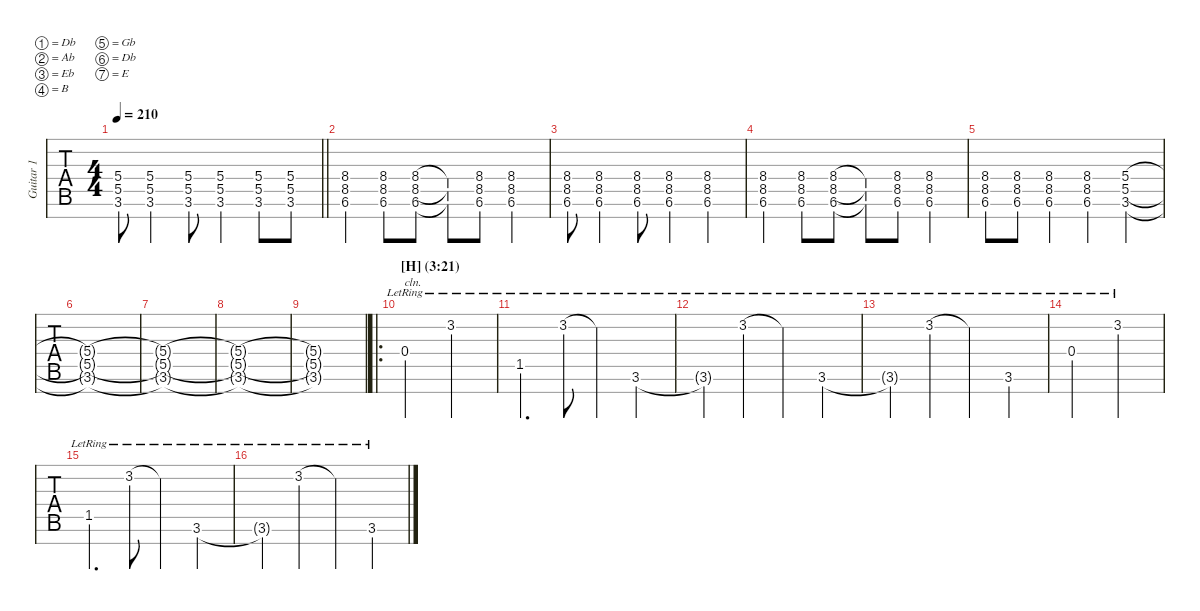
\defaultSystemsLayout 4
\hideDynamics
\bracketExtendMode nobrackets
\multiTrackTrackNamePolicy allsystems
\firstSystemTrackNameMode fullname
\otherSystemsTrackNameMode fullname
\track ("Guitar 1" "Gtr. 1") {solo instrument overdrivenguitar}
\staff {tabs}
\tuning (Db4 Ab3 Eb3 B2 Gb2 Db2 E1)
\ts (4 4)
\tempo 210
\clef g2
\barLineRight lightlight
\ks c
(3.6 5.5 5.4).8{dy mf} (3.6 5.5 5.4).4 (3.6 5.5 5.4).8 (3.6 5.5 5.4).4 (3.6 5.5 5.4).8 (3.6 5.5 5.4).8 |
(6.6 8.5 8.4).4 (6.6 8.5 8.4).8 (6.6 8.5 8.4).8 (6.6{t} 8.5{t} 8.4{t}).8 (6.6 8.5 8.4).8 (6.6 8.5 8.4).4 |
(6.6 8.5 8.4).8 (6.6 8.5 8.4).4 (6.6 8.5 8.4).8 (6.6 8.5 8.4).4 (6.6 8.5 8.4).4 |
(6.6 8.5 8.4).4 (6.6 8.5 8.4).8 (6.6 8.5 8.4).8 (6.6{t} 8.5{t} 8.4{t}).8 (6.6 8.5 8.4).8 (6.6 8.5 8.4).4 |
(6.6 8.5 8.4).8 (6.6 8.5 8.4).8 (6.6 8.5 8.4).4 (6.6 8.5 8.4).4 (3.6 5.5 5.4).4 |
(3.6{t} 5.5{t} 5.4{t}).1 |
(3.6{t} 5.5{t} 5.4{t}).1 |
(3.6{t} 5.5{t} 5.4{t}).1 |
(3.6{t} 5.4{t} 5.5{t}).1 |
\ro
\section ("" "[H] (3:21)")
0.4{lr}.2{txt "cln."} 3.2{lr}.2 |
1.5{lr}.4{d} 3.2{lr}.8 3.2{lr t}.4 3.6{lr}.4 |
3.6{lr t}.4 3.2{lr}.4 3.2{lr t}.4 3.6{lr}.4 |
3.6{lr t}.4 3.2{lr}.4 3.2{lr t}.4 3.6{lr}.4 |
0.4{lr}.2 3.2{lr}.2 |
1.5{lr}.4{d} 3.2{lr}.8 3.2{lr t}.4 3.6{lr}.4 |
3.6{lr t}.4 3.2{lr}.4 3.2{lr t}.4 3.6{lr}.4
